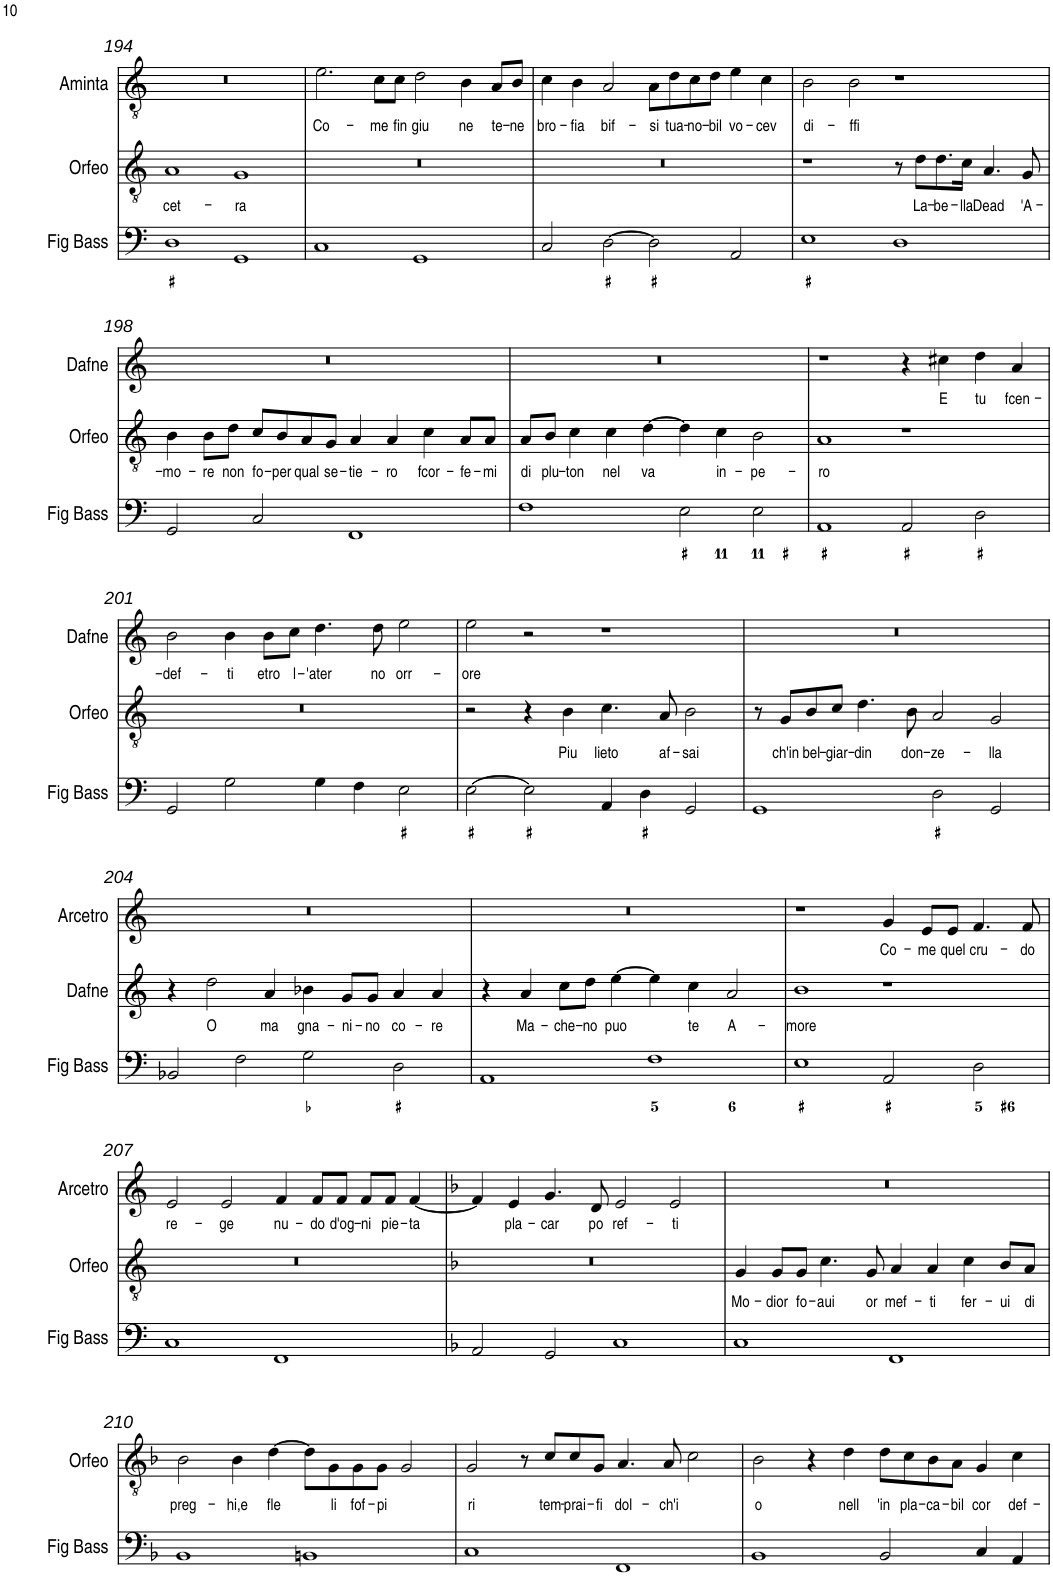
**kern	**kern	**text	**kern	**text	**kern	**text	**kern	**text
*part5	*part4	*part4	*part3	*part3	*part2	*part2	*part1	*part1
*staff5	*staff4	*staff4	*staff3	*staff3	*staff2	*staff2	*staff1	*staff1
*I"Fig Bass	*I"Orfeo	*	*I"Dafne	*	*I"Arcetro	*	*I"Aminta	*
*I'Fig Bass	*I'Orfeo	*	*I'Dafne	*	*I'Arcetro	*	*I'Aminta	*
!!LO:PB:g=z
*clefF4	*clefGv2	*	*clefG2	*	*clefG2	*	*clefGv2	*
*k[]	*k[]	*	*k[]	*	*k[]	*	*k[]	*
*M4/2	*M4/2	*	*M4/2	*	*M4/2	*	*M4/2	*
=194	=194	=194	=194	=194	=194	=194	=194	=194
!	!	!LO:LY:b	!	!	!	!	!	!
1D	1A	cet-	0r	.	0r	.	0r	.
!	!	!LO:LY:b	!	!	!	!	!	!
1GG	1G	-ra	.	.	.	.	.	.
=195	=195	=195	=195	=195	=195	=195	=195	=195
!	!	!	!	!	!	!	!	!LO:LY:b
1C	0r	.	0r	.	0r	.	2.e\	Co-
!	!	!	!	!	!	!	!	!LO:LY:b
.	.	.	.	.	.	.	8c\L	-me
!	!	!	!	!	!	!	!	!LO:LY:b
.	.	.	.	.	.	.	8c\J	fin
!	!	!	!	!	!	!	!	!LO:LY:b
1GG	.	.	.	.	.	.	2d\	giu
!	!	!	!	!	!	!	!	!LO:LY:b
.	.	.	.	.	.	.	4B\	ne
!	!	!	!	!	!	!	!	!LO:LY:b
.	.	.	.	.	.	.	8A/L	te-
!	!	!	!	!	!	!	!	!LO:LY:b
.	.	.	.	.	.	.	8B/J	-ne
=196	=196	=196	=196	=196	=196	=196	=196	=196
!	!	!	!	!	!	!	!	!LO:LY:b
2C/	0r	.	0r	.	0r	.	4c\	bro-
!	!	!	!	!	!	!	!	!LO:LY:b
.	.	.	.	.	.	.	4B\	-fia
!	!	!	!	!	!	!	!	!LO:LY:b
[2D\	.	.	.	.	.	.	2A/	bif-
!	!	!	!	!	!	!	!	!LO:LY:b
2D\]	.	.	.	.	.	.	8A\L	-si
!	!	!	!	!	!	!	!	!LO:LY:b
.	.	.	.	.	.	.	8d\	tua-
!	!	!	!	!	!	!	!	!LO:LY:b
.	.	.	.	.	.	.	8c\	-no-
!	!	!	!	!	!	!	!	!LO:LY:b
.	.	.	.	.	.	.	8d\J	-bil
!	!	!	!	!	!	!	!	!LO:LY:b
2AA/	.	.	.	.	.	.	4e\	vo-
!	!	!	!	!	!	!	!	!LO:LY:b
.	.	.	.	.	.	.	4c\	-cev
=197	=197	=197	=197	=197	=197	=197	=197	=197
!	!	!	!	!	!	!	!	!LO:LY:b
1E	1r	.	0r	.	0r	.	2B\	di-
!	!	!	!	!	!	!	!	!LO:LY:b
.	.	.	.	.	.	.	2B\	-ffi
1D	8r	.	.	.	.	.	1r	.
!	!	!LO:LY:b	!	!	!	!	!	!
.	8d\L	La-	.	.	.	.	.	.
!	!	!LO:LY:b	!	!	!	!	!	!
.	8.d\	-be-	.	.	.	.	.	.
!	!	!LO:LY:b	!	!	!	!	!	!
.	16c\Jk	-lla	.	.	.	.	.	.
!	!	!LO:LY:b	!	!	!	!	!	!
.	4.A/	Dead	.	.	.	.	.	.
!	!	!LO:LY:b	!	!	!	!	!	!
.	8G/	'A-	.	.	.	.	.	.
!!LO:LB:g=z
=198	=198	=198	=198	=198	=198	=198	=198	=198
!	!	!LO:LY:b	!	!	!	!	!	!
2GG/	4B\	-mo-	0r	.	0r	.	0r	.
!	!	!LO:LY:b	!	!	!	!	!	!
.	8B\L	-re	.	.	.	.	.	.
!	!	!LO:LY:b	!	!	!	!	!	!
.	8d\J	non	.	.	.	.	.	.
!	!	!LO:LY:b	!	!	!	!	!	!
2C/	8c/L	fo-	.	.	.	.	.	.
!	!	!LO:LY:b	!	!	!	!	!	!
.	8B/	-per	.	.	.	.	.	.
!	!	!LO:LY:b	!	!	!	!	!	!
.	8A/	qual	.	.	.	.	.	.
!	!	!LO:LY:b	!	!	!	!	!	!
.	8G/J	se-	.	.	.	.	.	.
!	!	!LO:LY:b	!	!	!	!	!	!
1FF	4A/	-tie-	.	.	.	.	.	.
!	!	!LO:LY:b	!	!	!	!	!	!
.	4A/	-ro	.	.	.	.	.	.
!	!	!LO:LY:b	!	!	!	!	!	!
.	4c\	fcor-	.	.	.	.	.	.
!	!	!LO:LY:b	!	!	!	!	!	!
.	8A/L	-fe-	.	.	.	.	.	.
!	!	!LO:LY:b	!	!	!	!	!	!
.	8A/J	-mi	.	.	.	.	.	.
=199	=199	=199	=199	=199	=199	=199	=199	=199
!	!	!LO:LY:b	!	!	!	!	!	!
1F	8A/L	di	0r	.	0r	.	0r	.
!	!	!LO:LY:b	!	!	!	!	!	!
.	8B/J	plu-	.	.	.	.	.	.
!	!	!LO:LY:b	!	!	!	!	!	!
.	4c\	-ton	.	.	.	.	.	.
!	!	!LO:LY:b	!	!	!	!	!	!
.	4c\	nel	.	.	.	.	.	.
!	!	!LO:LY:b	!	!	!	!	!	!
.	[4d\	va	.	.	.	.	.	.
2E\	4d\]	.	.	.	.	.	.	.
!	!	!LO:LY:b	!	!	!	!	!	!
.	4c\	in-	.	.	.	.	.	.
!	!	!LO:LY:b	!	!	!	!	!	!
2E\	2B\	-pe-	.	.	.	.	.	.
=200	=200	=200	=200	=200	=200	=200	=200	=200
!	!	!LO:LY:b	!	!	!	!	!	!
1AA	1A	-ro	1r	.	0r	.	0r	.
2AA/	1r	.	4r	.	.	.	.	.
!	!	!	!	!LO:LY:b	!	!	!	!
.	.	.	4cc#X\	E	.	.	.	.
!	!	!	!	!LO:LY:b	!	!	!	!
2D\	.	.	4dd\	tu	.	.	.	.
!	!	!	!	!LO:LY:b	!	!	!	!
.	.	.	4a/	fcen-	.	.	.	.
!!LO:LB:g=z
=201	=201	=201	=201	=201	=201	=201	=201	=201
!	!	!	!	!LO:LY:b	!	!	!	!
2GG/	0r	.	2b\	-def-	0r	.	0r	.
!	!	!	!	!LO:LY:b	!	!	!	!
2G\	.	.	4b\	-ti	.	.	.	.
!	!	!	!	!LO:LY:b	!	!	!	!
.	.	.	8b\L	etro	.	.	.	.
!	!	!	!	!LO:LY:b	!	!	!	!
.	.	.	8cc\J	l-	.	.	.	.
!	!	!	!	!LO:LY:b	!	!	!	!
4G\	.	.	4.dd\	-'ater	.	.	.	.
4F\	.	.	.	.	.	.	.	.
!	!	!	!	!LO:LY:b	!	!	!	!
.	.	.	8dd\	no	.	.	.	.
!	!	!	!	!LO:LY:b	!	!	!	!
2E\	.	.	2ee\	orr-	.	.	.	.
=202	=202	=202	=202	=202	=202	=202	=202	=202
!	!	!	!	!LO:LY:b	!	!	!	!
[2E\	2r	.	2ee\	-ore	0r	.	0r	.
2E\]	4r	.	2r	.	.	.	.	.
!	!	!LO:LY:b	!	!	!	!	!	!
.	4B\	Piu	.	.	.	.	.	.
!	!	!LO:LY:b	!	!	!	!	!	!
4AA/	4.c\	lieto	1r	.	.	.	.	.
4D\	.	.	.	.	.	.	.	.
!	!	!LO:LY:b	!	!	!	!	!	!
.	8A/	af-	.	.	.	.	.	.
!	!	!LO:LY:b	!	!	!	!	!	!
2GG/	2B\	-sai	.	.	.	.	.	.
=203	=203	=203	=203	=203	=203	=203	=203	=203
1GG	8r	.	0r	.	0r	.	0r	.
!	!	!LO:LY:b	!	!	!	!	!	!
.	8G/L	ch'in	.	.	.	.	.	.
!	!	!LO:LY:b	!	!	!	!	!	!
.	8B/	bel-	.	.	.	.	.	.
!	!	!LO:LY:b	!	!	!	!	!	!
.	8c/J	-giar-	.	.	.	.	.	.
!	!	!LO:LY:b	!	!	!	!	!	!
.	4.d\	-din	.	.	.	.	.	.
!	!	!LO:LY:b	!	!	!	!	!	!
.	8B\	don-	.	.	.	.	.	.
!	!	!LO:LY:b	!	!	!	!	!	!
2D\	2A/	-ze-	.	.	.	.	.	.
!	!	!LO:LY:b	!	!	!	!	!	!
2GG/	2G/	-lla	.	.	.	.	.	.
!!LO:LB:g=z
=204	=204	=204	=204	=204	=204	=204	=204	=204
2BB-X/	0r	.	4r	.	0r	.	0r	.
!	!	!	!	!LO:LY:b	!	!	!	!
.	.	.	2dd\	O	.	.	.	.
2F\	.	.	.	.	.	.	.	.
!	!	!	!	!LO:LY:b	!	!	!	!
.	.	.	4a/	ma	.	.	.	.
!	!	!	!	!LO:LY:b	!	!	!	!
2G\	.	.	4b-X\	gna-	.	.	.	.
!	!	!	!	!LO:LY:b	!	!	!	!
.	.	.	8g/L	-ni-	.	.	.	.
!	!	!	!	!LO:LY:b	!	!	!	!
.	.	.	8g/J	-no	.	.	.	.
!	!	!	!	!LO:LY:b	!	!	!	!
2D\	.	.	4a/	co-	.	.	.	.
!	!	!	!	!LO:LY:b	!	!	!	!
.	.	.	4a/	-re	.	.	.	.
=205	=205	=205	=205	=205	=205	=205	=205	=205
1AA	0r	.	4r	.	0r	.	0r	.
!	!	!	!	!LO:LY:b	!	!	!	!
.	.	.	4a/	Ma-	.	.	.	.
!	!	!	!	!LO:LY:b	!	!	!	!
.	.	.	8cc\L	-che-	.	.	.	.
!	!	!	!	!LO:LY:b	!	!	!	!
.	.	.	8dd\J	-no	.	.	.	.
!	!	!	!	!LO:LY:b	!	!	!	!
.	.	.	[4ee\	puo	.	.	.	.
1F	.	.	4ee\]	.	.	.	.	.
!	!	!	!	!LO:LY:b	!	!	!	!
.	.	.	4cc\	te	.	.	.	.
!	!	!	!	!LO:LY:b	!	!	!	!
.	.	.	2a/	A-	.	.	.	.
=206	=206	=206	=206	=206	=206	=206	=206	=206
!	!	!	!	!LO:LY:b	!	!	!	!
1E	0r	.	1b	-more	1r	.	0r	.
!	!	!	!	!	!	!LO:LY:b	!	!
2AA/	.	.	1r	.	4g/	Co-	.	.
!	!	!	!	!	!	!LO:LY:b	!	!
.	.	.	.	.	8e/L	-me	.	.
!	!	!	!	!	!	!LO:LY:b	!	!
.	.	.	.	.	8e/J	quel	.	.
!	!	!	!	!	!	!LO:LY:b	!	!
2D\	.	.	.	.	4.f/	cru-	.	.
!	!	!	!	!	!	!LO:LY:b	!	!
.	.	.	.	.	8f/	-do	.	.
!!LO:LB:g=z
=207	=207	=207	=207	=207	=207	=207	=207	=207
!	!	!	!	!	!	!LO:LY:b	!	!
1C	0r	.	0r	.	2e/	re-	0r	.
!	!	!	!	!	!	!LO:LY:b	!	!
.	.	.	.	.	2e/	-ge	.	.
!	!	!	!	!	!	!LO:LY:b	!	!
1FF	.	.	.	.	4f/	nu-	.	.
!	!	!	!	!	!	!LO:LY:b	!	!
.	.	.	.	.	8f/L	-do	.	.
!	!	!	!	!	!	!LO:LY:b	!	!
.	.	.	.	.	8f/J	d'og-	.	.
!	!	!	!	!	!	!LO:LY:b	!	!
.	.	.	.	.	8f/L	-ni	.	.
!	!	!	!	!	!	!LO:LY:b	!	!
.	.	.	.	.	8f/J	pie-	.	.
!	!	!	!	!	!	!LO:LY:b	!	!
.	.	.	.	.	[4f/	-ta	.	.
=208	=208	=208	=208	=208	=208	=208	=208	=208
*k[b-]	*k[b-]	*	*k[b-]	*	*k[b-]	*	*k[b-]	*
2AA/	0r	.	0r	.	4f/]	.	0r	.
!	!	!	!	!	!	!LO:LY:b	!	!
.	.	.	.	.	4e/	pla-	.	.
!	!	!	!	!	!	!LO:LY:b	!	!
2GG/	.	.	.	.	4.g/	-car	.	.
!	!	!	!	!	!	!LO:LY:b	!	!
.	.	.	.	.	8d/	po	.	.
!	!	!	!	!	!	!LO:LY:b	!	!
1C	.	.	.	.	2e/	ref-	.	.
!	!	!	!	!	!	!LO:LY:b	!	!
.	.	.	.	.	2e/	-ti	.	.
=209	=209	=209	=209	=209	=209	=209	=209	=209
!	!	!LO:LY:b	!	!	!	!	!	!
1C	4G/	Mo-	0r	.	0r	.	0r	.
!	!	!LO:LY:b	!	!	!	!	!	!
.	8G/L	-dior	.	.	.	.	.	.
!	!	!LO:LY:b	!	!	!	!	!	!
.	8G/J	fo-	.	.	.	.	.	.
!	!	!LO:LY:b	!	!	!	!	!	!
.	4.c\	-aui	.	.	.	.	.	.
!	!	!LO:LY:b	!	!	!	!	!	!
.	8G/	or	.	.	.	.	.	.
!	!	!LO:LY:b	!	!	!	!	!	!
1FF	4A/	mef-	.	.	.	.	.	.
!	!	!LO:LY:b	!	!	!	!	!	!
.	4A/	-ti	.	.	.	.	.	.
!	!	!LO:LY:b	!	!	!	!	!	!
.	4c\	fer-	.	.	.	.	.	.
!	!	!LO:LY:b	!	!	!	!	!	!
.	8B-/L	-ui	.	.	.	.	.	.
!	!	!LO:LY:b	!	!	!	!	!	!
.	8A/J	di	.	.	.	.	.	.
!!LO:LB:g=z
=210	=210	=210	=210	=210	=210	=210	=210	=210
!	!	!LO:LY:b	!	!	!	!	!	!
1BB-	2B-\	preg-	0r	.	0r	.	0r	.
!	!	!LO:LY:b	!	!	!	!	!	!
.	4B-\	-hi,e	.	.	.	.	.	.
!	!	!LO:LY:b	!	!	!	!	!	!
.	[4d\	fle	.	.	.	.	.	.
1BBn	8d\L]	.	.	.	.	.	.	.
!	!	!LO:LY:b	!	!	!	!	!	!
.	8G\	-li	.	.	.	.	.	.
!	!	!LO:LY:b	!	!	!	!	!	!
.	8G\	fof-	.	.	.	.	.	.
!	!	!LO:LY:b	!	!	!	!	!	!
.	8G\J	-pi	.	.	.	.	.	.
.	2G/	.	.	.	.	.	.	.
=211	=211	=211	=211	=211	=211	=211	=211	=211
!	!	!LO:LY:b	!	!	!	!	!	!
1C	2G/	ri	0r	.	0r	.	0r	.
.	8r	.	.	.	.	.	.	.
!	!	!LO:LY:b	!	!	!	!	!	!
.	8c/L	tem-	.	.	.	.	.	.
!	!	!LO:LY:b	!	!	!	!	!	!
.	8c/	-prai-	.	.	.	.	.	.
!	!	!LO:LY:b	!	!	!	!	!	!
.	8G/J	-fi	.	.	.	.	.	.
!	!	!LO:LY:b	!	!	!	!	!	!
1FF	4.A/	dol-	.	.	.	.	.	.
!	!	!LO:LY:b	!	!	!	!	!	!
.	8A/	-ch'i	.	.	.	.	.	.
.	2c\	.	.	.	.	.	.	.
=212	=212	=212	=212	=212	=212	=212	=212	=212
!	!	!LO:LY:b	!	!	!	!	!	!
1BB-	2B-\	o	0r	.	0r	.	0r	.
.	4r	.	.	.	.	.	.	.
!	!	!LO:LY:b	!	!	!	!	!	!
.	4d\	nell	.	.	.	.	.	.
!	!	!LO:LY:b	!	!	!	!	!	!
2BB-/	8d\L	'in	.	.	.	.	.	.
!	!	!LO:LY:b	!	!	!	!	!	!
.	8c\	pla-	.	.	.	.	.	.
!	!	!LO:LY:b	!	!	!	!	!	!
.	8B-\	-ca-	.	.	.	.	.	.
!	!	!LO:LY:b	!	!	!	!	!	!
.	8A\J	-bil	.	.	.	.	.	.
!	!	!LO:LY:b	!	!	!	!	!	!
4C/	4G/	cor	.	.	.	.	.	.
!	!	!LO:LY:b	!	!	!	!	!	!
4AA/	4c\	def-	.	.	.	.	.	.
=	=	=	=	=	=	=	=	=
*-	*-	*-	*-	*-	*-	*-	*-	*-
